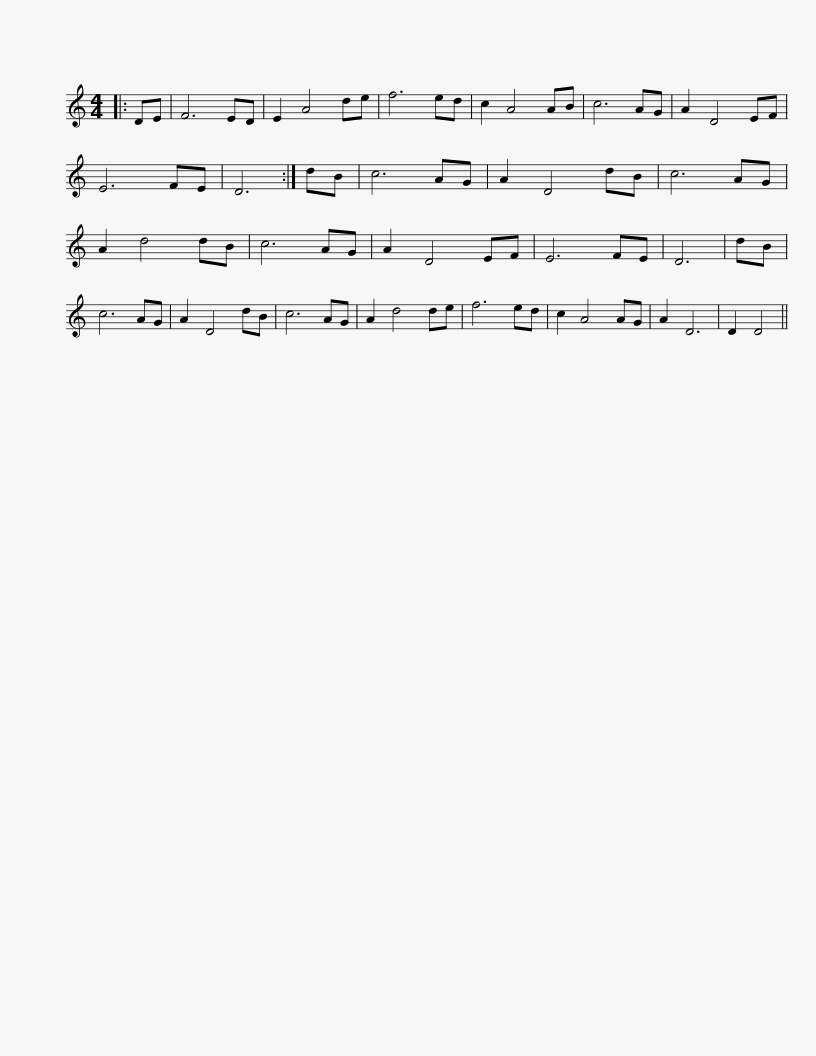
X:1
L:1/8
M:4/4
I:linebreak $
K:C
V:1 treble
V:1
|: DE | F6 ED | E2 A4 de | f6 ed | c2 A4 AB | %5
 c6 AG | A2 D4 EF | E6 FE | D6 :| dB | %10
 c6 AG |$ A2 D4 dB | c6 AG | A2 d4 dB | c6 AG | %15
 A2 D4 EF | E6 FE | D6 | dB | c6 AG | %20
 A2 D4 dB | c6 AG | A2 d4 de |$ f6 ed | c2 A4 AG | %25
 A2 D6 | D2 D4 || %27
